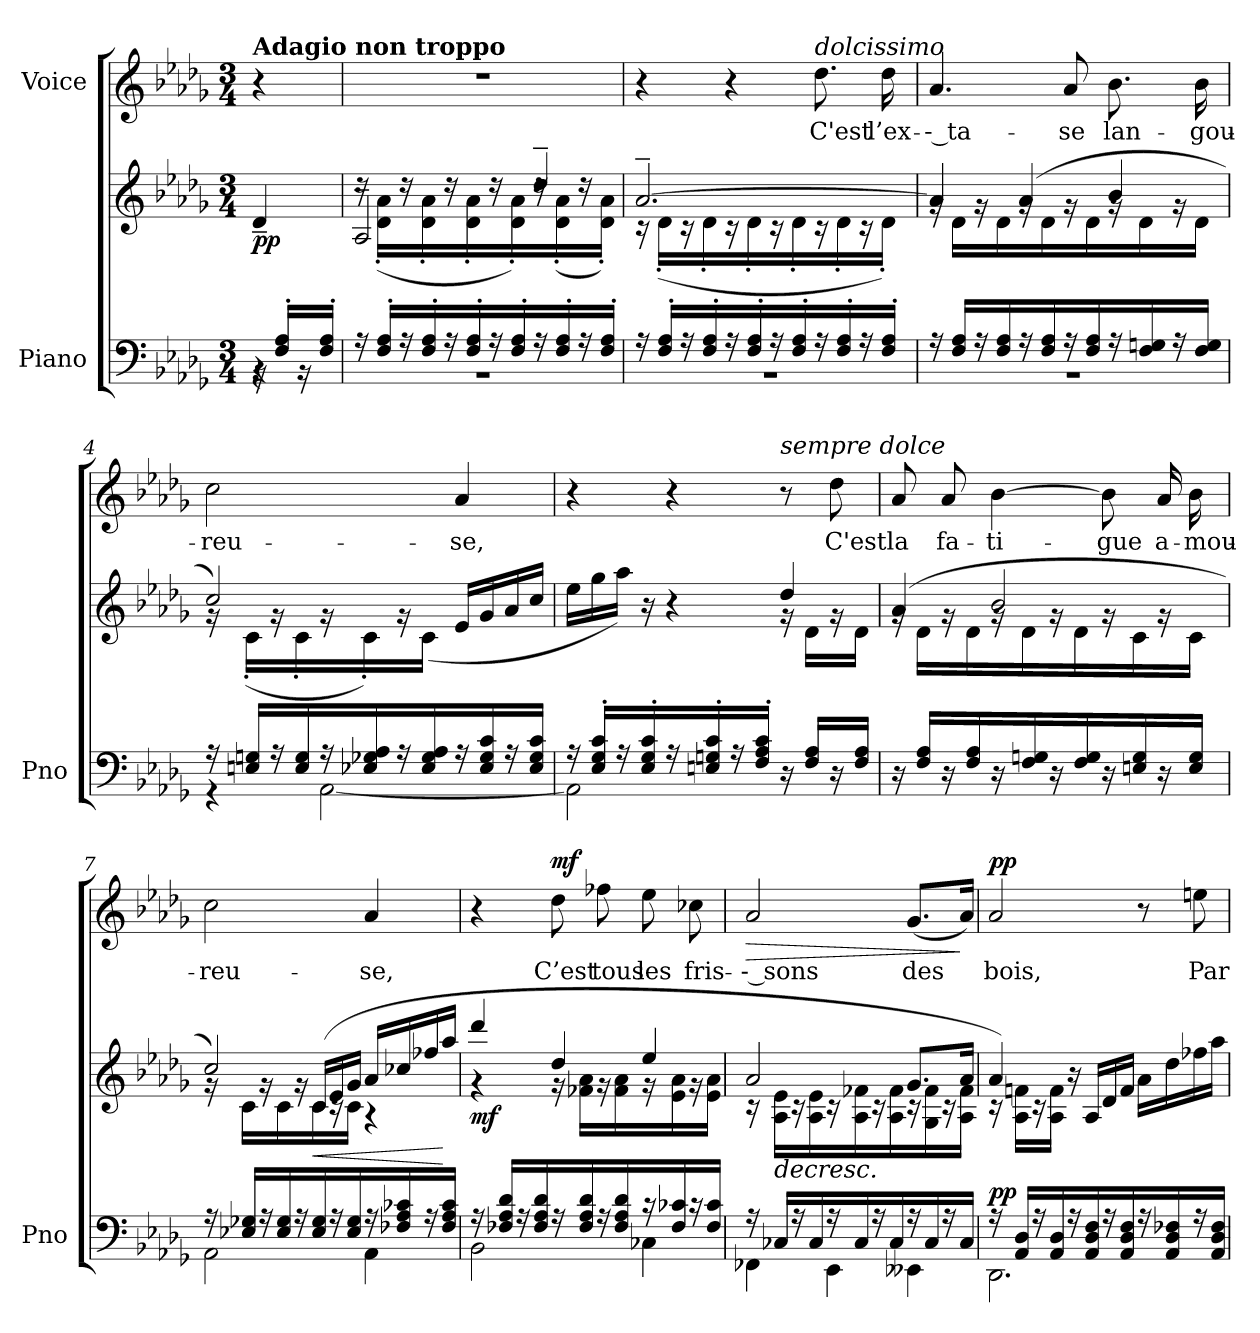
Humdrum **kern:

**kern	**kern	**dynam	**kern	**text	**dynam
*part2	*part2	*part2	*part1	*part1	*part1
*staff3	*staff2	*staff2/3	*staff1	*staff1	*staff1
*I"Piano	*	*	*I"Voice	*	*
*I'Pno	*	*	*	*	*
*clefF4	*clefG2	*	*clefG2	*	*
*k[b-e-a-d-g-]	*k[b-e-a-d-g-]	*	*k[b-e-a-d-g-]	*	*
*M3/4	*M3/4	*	*M3/4	*	*
*MM60	*MM60	*	*MM60	*	*
=	=	=	=	=	=
*^	*	*	*	*	*
!	!	!	!	!LO:TX:a:B:t=Adagio non troppo	!	!
!	!	!	!LO:DY:b	!	!	!
16rBB	4rBB	4d-~/	pp	4r	.	.
16F/' 16A-/'LL	.	.	.	.	.	.
16rBB	.	.	.	.	.	.
16F/' 16A-/'JJ	.	.	.	.	.	.
=1	=1	=1	=1	=1	=1	=1
*	*	*^	*	*	*	*
16r	2.r	2A-~/	16rdd	.	2.r	.	.
16F/' 16A-/'LL	.	.	(>16d-\' 16a-\'LL	.	.	.	.
16r	.	.	16rdd	.	.	.	.
16F/' 16A-/'	.	.	16d-\' 16a-\'	.	.	.	.
16r	.	.	16rdd	.	.	.	.
16F/' 16A-/'	.	.	16d-\' 16a-\'	.	.	.	.
16r	.	.	16rdd	.	.	.	.
16F/' 16A-/'	.	.	16d-\' 16a-\')	.	.	.	.
16r	.	4dd-~/	16rdd	.	.	.	.
16F/' 16A-/'	.	.	(>16d-\' 16a-\'	.	.	.	.
16r	.	.	16rdd	.	.	.	.
16F/' 16A-/'JJ	.	.	16d-\' 16a-\'JJ)	.	.	.	.
=2	=2	=2	=2	=2	=2	=2	=2
16r	2.r	[2.a-~/	16r	.	4r	.	.
16F/' 16A-/'LL	.	.	(>16d-'\LL	.	.	.	.
16r	.	.	16r	.	.	.	.
16F/' 16A-/'	.	.	16d-'\	.	.	.	.
16r	.	.	16r	.	4r	.	.
16F/' 16A-/'	.	.	16d-'\	.	.	.	.
16r	.	.	16r	.	.	.	.
16F/' 16A-/'	.	.	16d-'\	.	.	.	.
!	!	!	!	!	!LO:TX:a:i:t=dolcissimo	!	!
!	!	!	!	!	!	!LO:LY:b	!
16r	.	.	16r	.	8.dd-\	C'est	.
16F/' 16A-/'	.	.	16d-'\	.	.	.	.
16r	.	.	16r	.	.	.	.
!	!	!	!	!	!	!LO:LY:b	!
16F/' 16A-/'JJ	.	.	16d-'\JJ)	.	16dd-\	l’ex-	.
!!LO:LB:g=z
=3	=3	=3	=3	=3	=3	=3	=3
!	!	!	!	!	!	!LO:LY:b	!
16r	2.r	4a-/]	16rg	.	4.a-/	-- ta-	.
16F/ 16A-/LL	.	.	16d-\LL	.	.	.	.
16r	.	.	16rg	.	.	.	.
16F/ 16A-/	.	.	16d-\	.	.	.	.
16r	.	(>4a-/	16rg	.	.	.	.
16F/ 16A-/	.	.	16d-\	.	.	.	.
!	!	!	!	!	!	!LO:LY:b	!
16r	.	.	16rg	.	8a-/	-se	.
16F/ 16A-/	.	.	16d-\	.	.	.	.
!	!	!	!	!	!	!LO:LY:b	!
16r	.	4b-/	16rg	.	8.b-\	lan-	.
16F/ 16Gn/	.	.	16d-\	.	.	.	.
16r	.	.	16rg	.	.	.	.
!	!	!	!	!	!	!LO:LY:b	!
16F/ 16G/JJ	.	.	16d-\JJ	.	16b-\	-gou-	.
=4	=4	=4	=4	=4	=4	=4	=4
!	!	!	!	!	!	!LO:LY:b	!
16r	4r	2cc/)	16rg	.	2cc\	-reu-	.
16En/ 16Gn/LL	.	.	(<16c'\LL	.	.	.	.
16r	.	.	16rg	.	.	.	.
16E/ 16G/	.	.	16c'\	.	.	.	.
16r	[2AA-\	.	16rg	.	.	.	.
16E-X/ 16G-X/ 16A-/	.	.	16c'\)	.	.	.	.
16r	.	.	16rg	.	.	.	.
16E-/ 16G-/ 16A-/	.	.	(<16c\JJ	.	.	.	.
!	!	!	!	!	!	!LO:LY:b	!
16r	.	16e-/LL	4ryy	.	4a-/	-se,	.
16E-/ 16G-/ 16c/	.	16g-/	.	.	.	.	.
16r	.	16a-/	.	.	.	.	.
16E-/ 16G-/ 16c/JJ	.	16cc/JJ	.	.	.	.	.
=5	=5	=5	=5	=5	=5	=5	=5
16r	2AA-\]	16ee-\LL	2ryy	.	4r	.	.
16E-/' 16G-/' 16c/'LL	.	16gg-\	.	.	.	.	.
16r	.	16aa-\JJ)	.	.	.	.	.
16E-/' 16G-/' 16c/'	.	16r	.	.	.	.	.
16r	.	4r	.	.	4r	.	.
16En/' 16Gn/' 16c/'	.	.	.	.	.	.	.
16r	.	.	.	.	.	.	.
16F/' 16A-/' 16c/'JJ	.	.	.	.	.	.	.
!	!	!	!	!	!LO:TX:a:i:t=sempre dolce	!	!
16r	4ryy	4dd-/	16rg	.	8r	.	.
!	!	!	!	!LO:DY:b=2	!	!	!
!	!	!	!	!LO:DY:n=1:b=2	!	!	!
16F/ 16A-/LL	.	.	16d-\LL	other-dynamics pp	.	.	.
!	!	!	!	!	!	!LO:LY:b	!
16r	.	.	16rg	.	8dd-\	C'est	.
16F/ 16A-/JJ	.	.	16d-\JJ	.	.	.	.
*v	*v	*	*	*	*	*	*
!!LO:LB:g=z
=6	=6	=6	=6	=6	=6	=6
!	!	!	!	!	!LO:LY:b	!
16r	(>4a-/	16rg	.	8a-/	la	.
16F/ 16A-/LL	.	16d-\LL	.	.	.	.
!	!	!	!	!	!LO:LY:b	!
16r	.	16rg	.	8a-/	fa-	.
16F/ 16A-/	.	16d-\	.	.	.	.
!	!	!	!	!	!LO:LY:b	!
16r	2b-/	16rg	.	[4b-\	-ti-	.
16F/ 16Gn/	.	16d-\	.	.	.	.
16r	.	16rg	.	.	.	.
16F/ 16G/	.	16d-\	.	.	.	.
!	!	!	!	!	!LO:LY:b	!
16r	.	16rg	.	8b-\]	-gue	.
16En/ 16G/	.	16c\	.	.	.	.
!	!	!	!	!	!LO:LY:b	!
16r	.	16rg	.	16a-/	a-	.
!	!	!	!	!	!LO:LY:b	!
16E/ 16G/JJ	.	16c\JJ	.	16b-\	-mou-	.
=7	=7	=7	=7	=7	=7	=7
*^	*	*^	*	*	*	*
!	!	!	!	!	!	!	!LO:LY:b	!
16r	2AA-\	4ryy	16rg	2cc/)	.	2cc\	-reu-	.
16E-X/ 16G-X/LL	.	.	16c\LL	.	.	.	.	.
16r	.	.	16rg	.	.	.	.	.
16E-/ 16G-/	.	.	16c\	.	.	.	.	.
16r	.	16ryy	16rg	.	.	.	.	.
!	!	!	!	!	!LO:HP:b	!	!	!
16E-/ 16G-/	.	(>16c/LL	16c\	.	<	.	.	.
16r	.	16e-/	16r	.	.	.	.	.
16E-/ 16G-/	.	16g-/JJ	16c\JJ	.	.	.	.	.
!	!	!	!	!	!	!	!LO:LY:b	!
16r	4AA-\	16a-/LL	4r	4ryy	.	4a-/	-se,	.
16F-X/ 16A-/ 16c-X/	.	16cc-X/	.	.	.	.	.	.
16r	.	16ff-X/	.	.	.	.	.	.
16F-/ 16A-/ 16c-/JJ	.	16aa-/JJ	.	.	[	.	.	.
*	*	*	*v	*v	*	*	*	*
=8	=8	=8	=8	=8	=8	=8	=8
!	!	!	!	!LO:DY:b	!	!	!
16r	2BB-\	4ddd-/	4r	mf	4r	.	.
16F-X/ 16A-/ 16d-/LL	.	.	.	.	.	.	.
16r	.	.	.	.	.	.	.
16F-/ 16A-/ 16d-/	.	.	.	.	.	.	.
!	!	!	!	!	!	!LO:LY:b	!LO:DY:a
16r	.	4dd-/	16r	.	8dd-\	C’est	mf
16F-/ 16A-/ 16d-/	.	.	16f-X\ 16a-\LL	.	.	.	.
!	!	!	!	!	!	!LO:LY:b	!
16r	.	.	16r	.	8ff-X\	tous	.
16F-/ 16A-/ 16d-/	.	.	16f-\ 16a-\	.	.	.	.
!	!	!	!	!	!	!LO:LY:b	!
16r	4C-X\	4ee-/	16r	.	8ee-\	les	.
16F-/ 16c-X/	.	.	16e-\ 16a-\	.	.	.	.
!	!	!	!	!	!	!LO:LY:b	!
16r	.	.	16r	.	8cc-X\	fris-	.
16F-/ 16c-/JJ	.	.	16e-\ 16a-\JJ	.	.	.	.
!!LO:PB:g=z
=9	=9	=9	=9	=9	=9	=9	=9
!	!	!	!	!	!	!LO:LY:b	!LO:HP:b
16r	4FF-X\	2a-/	16r	.	2a-/	-- sons	>
!	!	!	!	!LO:HP:b	!	!	!
16C-X/LL	.	.	16A-\ 16e-\LL	>	.	.	.
16r	.	.	16r	.	.	.	.
16C-/	.	.	16A-\ 16e-\	.	.	.	.
16r	4EE-\	.	16r	.	.	.	.
16C-/	.	.	16A-\ 16f-X\	.	.	.	.
16r	.	.	16r	.	.	.	.
16C-/	.	.	16A-\ 16f-\	.	.	.	.
!	!	!	!	!	!	!LO:LY:b	!
16r	4EE--X\	8.g-/L	16r	.	(<8.g-/L	des	.
16C-/	.	.	16G-\ 16f-\	.	.	.	.
16r	.	.	16r	.	.	.	.
16C-/JJ	.	16a-/Jk	16A-\ 16f-\JJ	.	16a-/Jk)	.	]
=10	=10	=10	=10	=10	=10	=10	=10
!	!	!	!	!LO:DY:a=2	!	!LO:LY:b	!LO:DY:a
16r	2.DD-\	4a-/)	16r	pp	2a-/	bois,	pp
16AA-/ 16D-/LL	.	.	16A-\ 16fn\LL	.	.	.	.
16r	.	.	16r	.	.	.	.
16AA-/ 16D-/	.	.	16A-\ 16f\JJ	.	.	.	.
16r	.	16r	4ryy	.	.	.	.
16AA-/ 16D-/ 16F/	.	16A-/LL	.	.	.	.	.
16r	.	16d-/	.	.	.	.	.
16AA-/ 16D-/ 16F/	.	16f/JJ	.	.	.	.	.
16r	.	16a-\LL	4ryy	.	8r	.	.
16AA-/ 16D-/ 16F-X/	.	16dd-\	.	.	.	.	.
!	!	!	!	!	!	!LO:LY:b	!LO:DY:a
!	!	!	!	!	!	!	!LO:DY:n=1:a
16r	.	16ff-X\	.	.	8een\	Par-	mf other-dynamics
16AA-/ 16D-/ 16F-/JJ	.	16aa-\JJ	.	.	.	.	.
*v	*v	*	*	*	*	*	*
*	*v	*v	*	*	*	*
.	.	]	.	.	.
=	=	=	=	=	=
*-	*-	*-	*-	*-	*-
